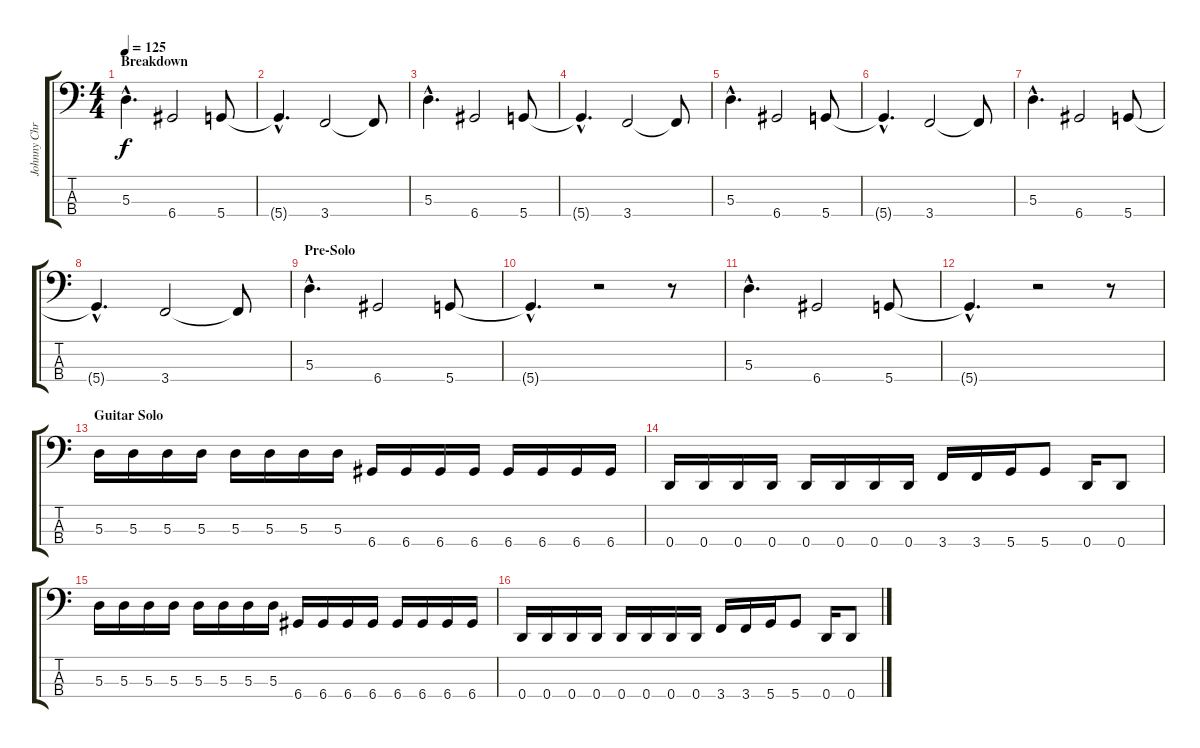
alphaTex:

\track ("Johnny Christ" "Johnny Chr") {instrument electricbasspick}
\staff {score tabs}
\tuning (G2 D2 A1 D1) {hide}
\ts (4 4)
\section ("" "Breakdown")
\tempo 125
\clef f4
\ks c
5.3{hac}.4{d dy f instrument electricbasspick} 6.4.2 5.4.8 |
5.4{hac t}.4{d} 3.4.2 3.4{t}.8 |
5.3{hac}.4{d} 6.4.2 5.4.8 |
5.4{hac t}.4{d} 3.4.2 3.4{t}.8 |
5.3{hac}.4{d} 6.4.2 5.4.8 |
5.4{hac t}.4{d} 3.4.2 3.4{t}.8 |
5.3{hac}.4{d} 6.4.2 5.4.8 |
5.4{hac t}.4{d} 3.4.2 3.4{t}.8 |
\section ("" "Pre-Solo")
5.3{hac}.4{d} 6.4.2 5.4.8 |
5.4{hac t}.4{d} r.2 r.8 |
5.3{hac}.4{d} 6.4.2 5.4.8 |
5.4{hac t}.4{d} r.2 r.8 |
\section ("" "Guitar Solo")
5.3.16 5.3.16 5.3.16 5.3.16 5.3.16 5.3.16 5.3.16 5.3.16 6.4.16 6.4.16 6.4.16 6.4.16 6.4.16 6.4.16 6.4.16 6.4.16 |
0.4.16 0.4.16 0.4.16 0.4.16 0.4.16 0.4.16 0.4.16 0.4.16 3.4.16 3.4.16 5.4.16 5.4.8 0.4.16 0.4.8 |
5.3.16 5.3.16 5.3.16 5.3.16 5.3.16 5.3.16 5.3.16 5.3.16 6.4.16 6.4.16 6.4.16 6.4.16 6.4.16 6.4.16 6.4.16 6.4.16 |
0.4.16 0.4.16 0.4.16 0.4.16 0.4.16 0.4.16 0.4.16 0.4.16 3.4.16 3.4.16 5.4.16 5.4.8 0.4.16 0.4.8
